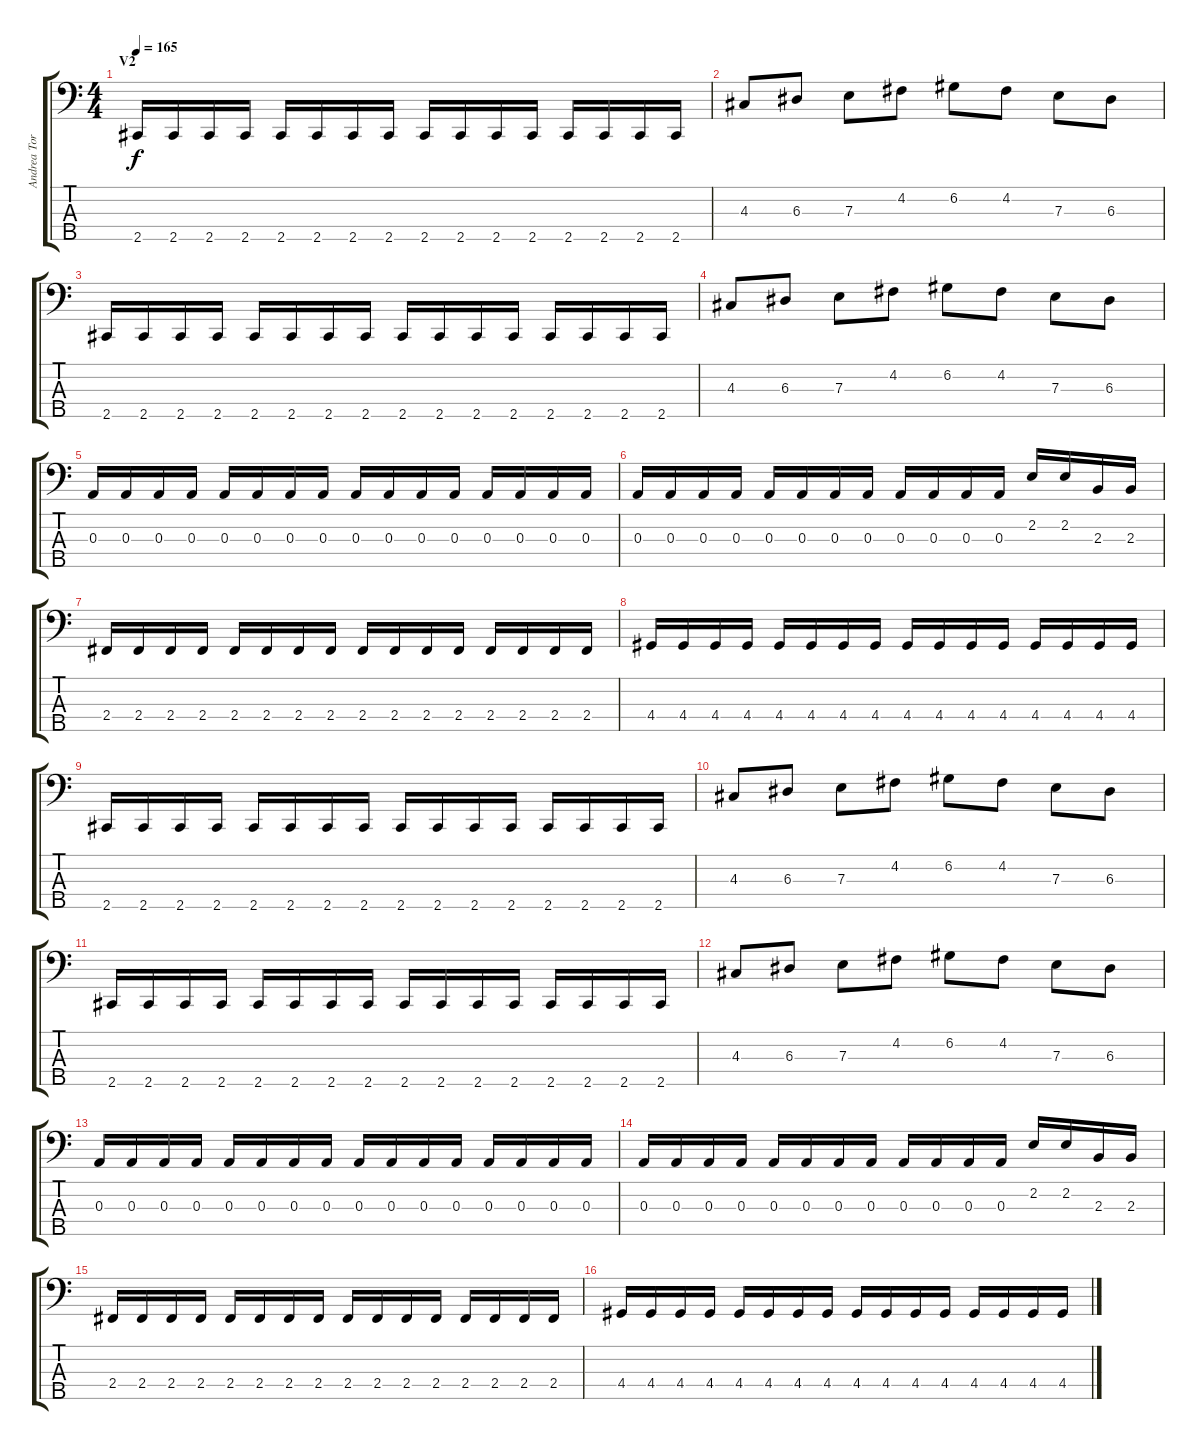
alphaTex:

\track ("Andrea Torricini (Bass)" "Andrea Tor") {instrument electricbassfinger}
\staff {score tabs}
\tuning (G2 D2 A1 E1 B0) {hide}
\ts (4 4)
\section ("" "V2")
\tempo 165
\clef f4
\ks c
2.5.16{dy f} 2.5.16 2.5.16 2.5.16 2.5.16 2.5.16 2.5.16 2.5.16 2.5.16 2.5.16 2.5.16 2.5.16 2.5.16 2.5.16 2.5.16 2.5.16 |
4.3.8 6.3.8 7.3.8 4.2.8 6.2.8 4.2.8 7.3.8 6.3.8 |
2.5.16 2.5.16 2.5.16 2.5.16 2.5.16 2.5.16 2.5.16 2.5.16 2.5.16 2.5.16 2.5.16 2.5.16 2.5.16 2.5.16 2.5.16 2.5.16 |
4.3.8 6.3.8 7.3.8 4.2.8 6.2.8 4.2.8 7.3.8 6.3.8 |
0.3.16 0.3.16 0.3.16 0.3.16 0.3.16 0.3.16 0.3.16 0.3.16 0.3.16 0.3.16 0.3.16 0.3.16 0.3.16 0.3.16 0.3.16 0.3.16 |
0.3.16 0.3.16 0.3.16 0.3.16 0.3.16 0.3.16 0.3.16 0.3.16 0.3.16 0.3.16 0.3.16 0.3.16 2.2.16 2.2.16 2.3.16 2.3.16 |
2.4.16 2.4.16 2.4.16 2.4.16 2.4.16 2.4.16 2.4.16 2.4.16 2.4.16 2.4.16 2.4.16 2.4.16 2.4.16 2.4.16 2.4.16 2.4.16 |
4.4.16 4.4.16 4.4.16 4.4.16 4.4.16 4.4.16 4.4.16 4.4.16 4.4.16 4.4.16 4.4.16 4.4.16 4.4.16 4.4.16 4.4.16 4.4.16 |
2.5.16 2.5.16 2.5.16 2.5.16 2.5.16 2.5.16 2.5.16 2.5.16 2.5.16 2.5.16 2.5.16 2.5.16 2.5.16 2.5.16 2.5.16 2.5.16 |
4.3.8 6.3.8 7.3.8 4.2.8 6.2.8 4.2.8 7.3.8 6.3.8 |
2.5.16 2.5.16 2.5.16 2.5.16 2.5.16 2.5.16 2.5.16 2.5.16 2.5.16 2.5.16 2.5.16 2.5.16 2.5.16 2.5.16 2.5.16 2.5.16 |
4.3.8 6.3.8 7.3.8 4.2.8 6.2.8 4.2.8 7.3.8 6.3.8 |
0.3.16 0.3.16 0.3.16 0.3.16 0.3.16 0.3.16 0.3.16 0.3.16 0.3.16 0.3.16 0.3.16 0.3.16 0.3.16 0.3.16 0.3.16 0.3.16 |
0.3.16 0.3.16 0.3.16 0.3.16 0.3.16 0.3.16 0.3.16 0.3.16 0.3.16 0.3.16 0.3.16 0.3.16 2.2.16 2.2.16 2.3.16 2.3.16 |
2.4.16 2.4.16 2.4.16 2.4.16 2.4.16 2.4.16 2.4.16 2.4.16 2.4.16 2.4.16 2.4.16 2.4.16 2.4.16 2.4.16 2.4.16 2.4.16 |
4.4.16 4.4.16 4.4.16 4.4.16 4.4.16 4.4.16 4.4.16 4.4.16 4.4.16 4.4.16 4.4.16 4.4.16 4.4.16 4.4.16 4.4.16 4.4.16
